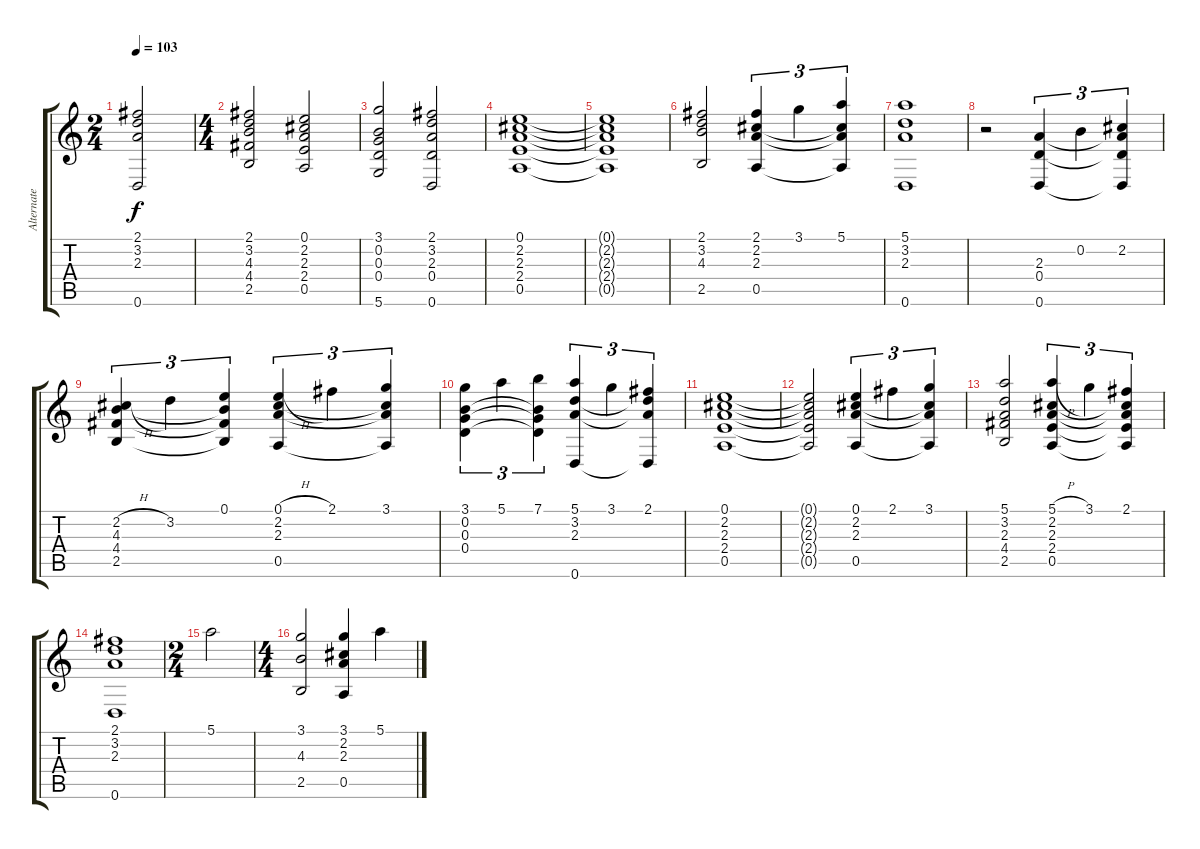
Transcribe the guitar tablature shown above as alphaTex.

\track ("Alternate Solo {Guitar}" "Alternate ") {mute instrument acousticguitarsteel}
\staff {score tabs}
\tuning (E4 B3 G3 D3 A2 D2) {hide}
\ts (2 4)
\tempo 103
\clef g2
\ks c
(2.1{t} 3.2{t} 2.3{t} 0.6{t}).2{dy f} |
\ts (4 4)
(2.1 3.2 4.3 4.4 2.5).2 (0.1 2.2 2.3 2.4 0.5).2 |
(3.1 0.2 0.3 0.4 5.6).2 (2.1 3.2 2.3 0.4 0.6).2 |
(0.1 2.2 2.3 2.4 0.5).1 |
(0.1{t} 2.2{t} 2.3{t} 2.4{t} 0.5{t}).1 |
(2.1 3.2 4.3 2.5).2 (2.1 2.2 2.3 0.5).4{tu (3 2)} 3.1.4{tu (3 2)} (5.1 2.2{t} 2.3{t} 0.5{t}).4{tu (3 2)} |
(5.1 3.2 2.3 0.6).1 |
r.2 (2.3 0.4 0.6).4{tu (3 2)} 0.2.4{tu (3 2)} (2.2 2.3{t} 0.4{t} 0.6{t}).4{tu (3 2)} |
(2.2{h} 4.3 4.4 2.5).4{tu (3 2)} 3.2.4{tu (3 2)} (0.1 4.3{t} 4.4{t} 2.5{t}).4{tu (3 2)} (0.1{h} 2.2 2.3 0.5).4{tu (3 2)} 2.1.4{tu (3 2)} (3.1 2.2{t} 2.3{t} 0.5{t}).4{tu (3 2)} |
(3.1 0.2 0.3 0.4).4{tu (3 2)} 5.1.4{tu (3 2)} (7.1 0.2{t} 0.3{t} 0.4{t}).4{tu (3 2)} (5.1 3.2 2.3 0.6).4{tu (3 2)} 3.1.4{tu (3 2)} (2.1 3.2{t} 2.3{t} 0.6{t}).4{tu (3 2)} |
(0.1 2.2 2.3 2.4 0.5).1 |
(0.1{t} 2.2{t} 2.3{t} 2.4{t} 0.5{t}).2 (0.1 2.2 2.3 0.5).4{tu (3 2)} 2.1.4{tu (3 2)} (3.1 2.2{t} 2.3{t} 0.5{t}).4{tu (3 2)} |
(5.1 3.2 2.3 4.4 2.5).2 (5.1{h} 2.2 2.3 2.4 0.5).4{tu (3 2)} 3.1.4{tu (3 2)} (2.1 2.2{t} 2.3{t} 2.4{t} 0.5{t}).4{tu (3 2)} |
(2.1 3.2 2.3 0.6).1 |
\ts (2 4)
5.1.2 |
\ts (4 4)
(3.1 4.3 2.5).2 (3.1 2.2 2.3 0.5).4 5.1.4
